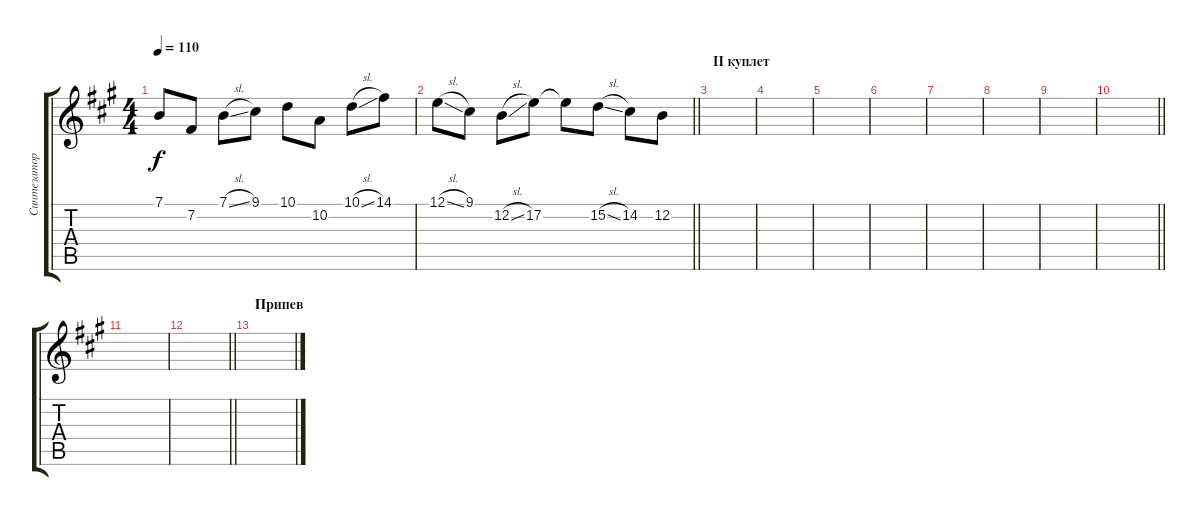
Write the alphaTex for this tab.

\track ("Синтезатор" "Синтезатор") {instrument lead1square}
\staff {score tabs}
\tuning (E4 B3 G3 D3 A2 E2) {hide}
\ts (4 4)
\tempo 110
\clef g2
\ks f#minor
7.1.8{dy f} 7.2.8 7.1{sl}.8 9.1.8 10.1.8 10.2.8 10.1{sl}.8 14.1.8 |
\barLineRight lightlight
12.1{sl}.8 9.1.8 12.2{sl}.8 17.2.8 17.2{t}.8 15.2{sl}.8 14.2.8 12.2.8 |
\section ("" "II куплет")
|
|
|
|
|
|
|
\barLineRight lightlight
|
\section ("" "")
|
\barLineRight lightlight
|
\section ("" "Припев")
